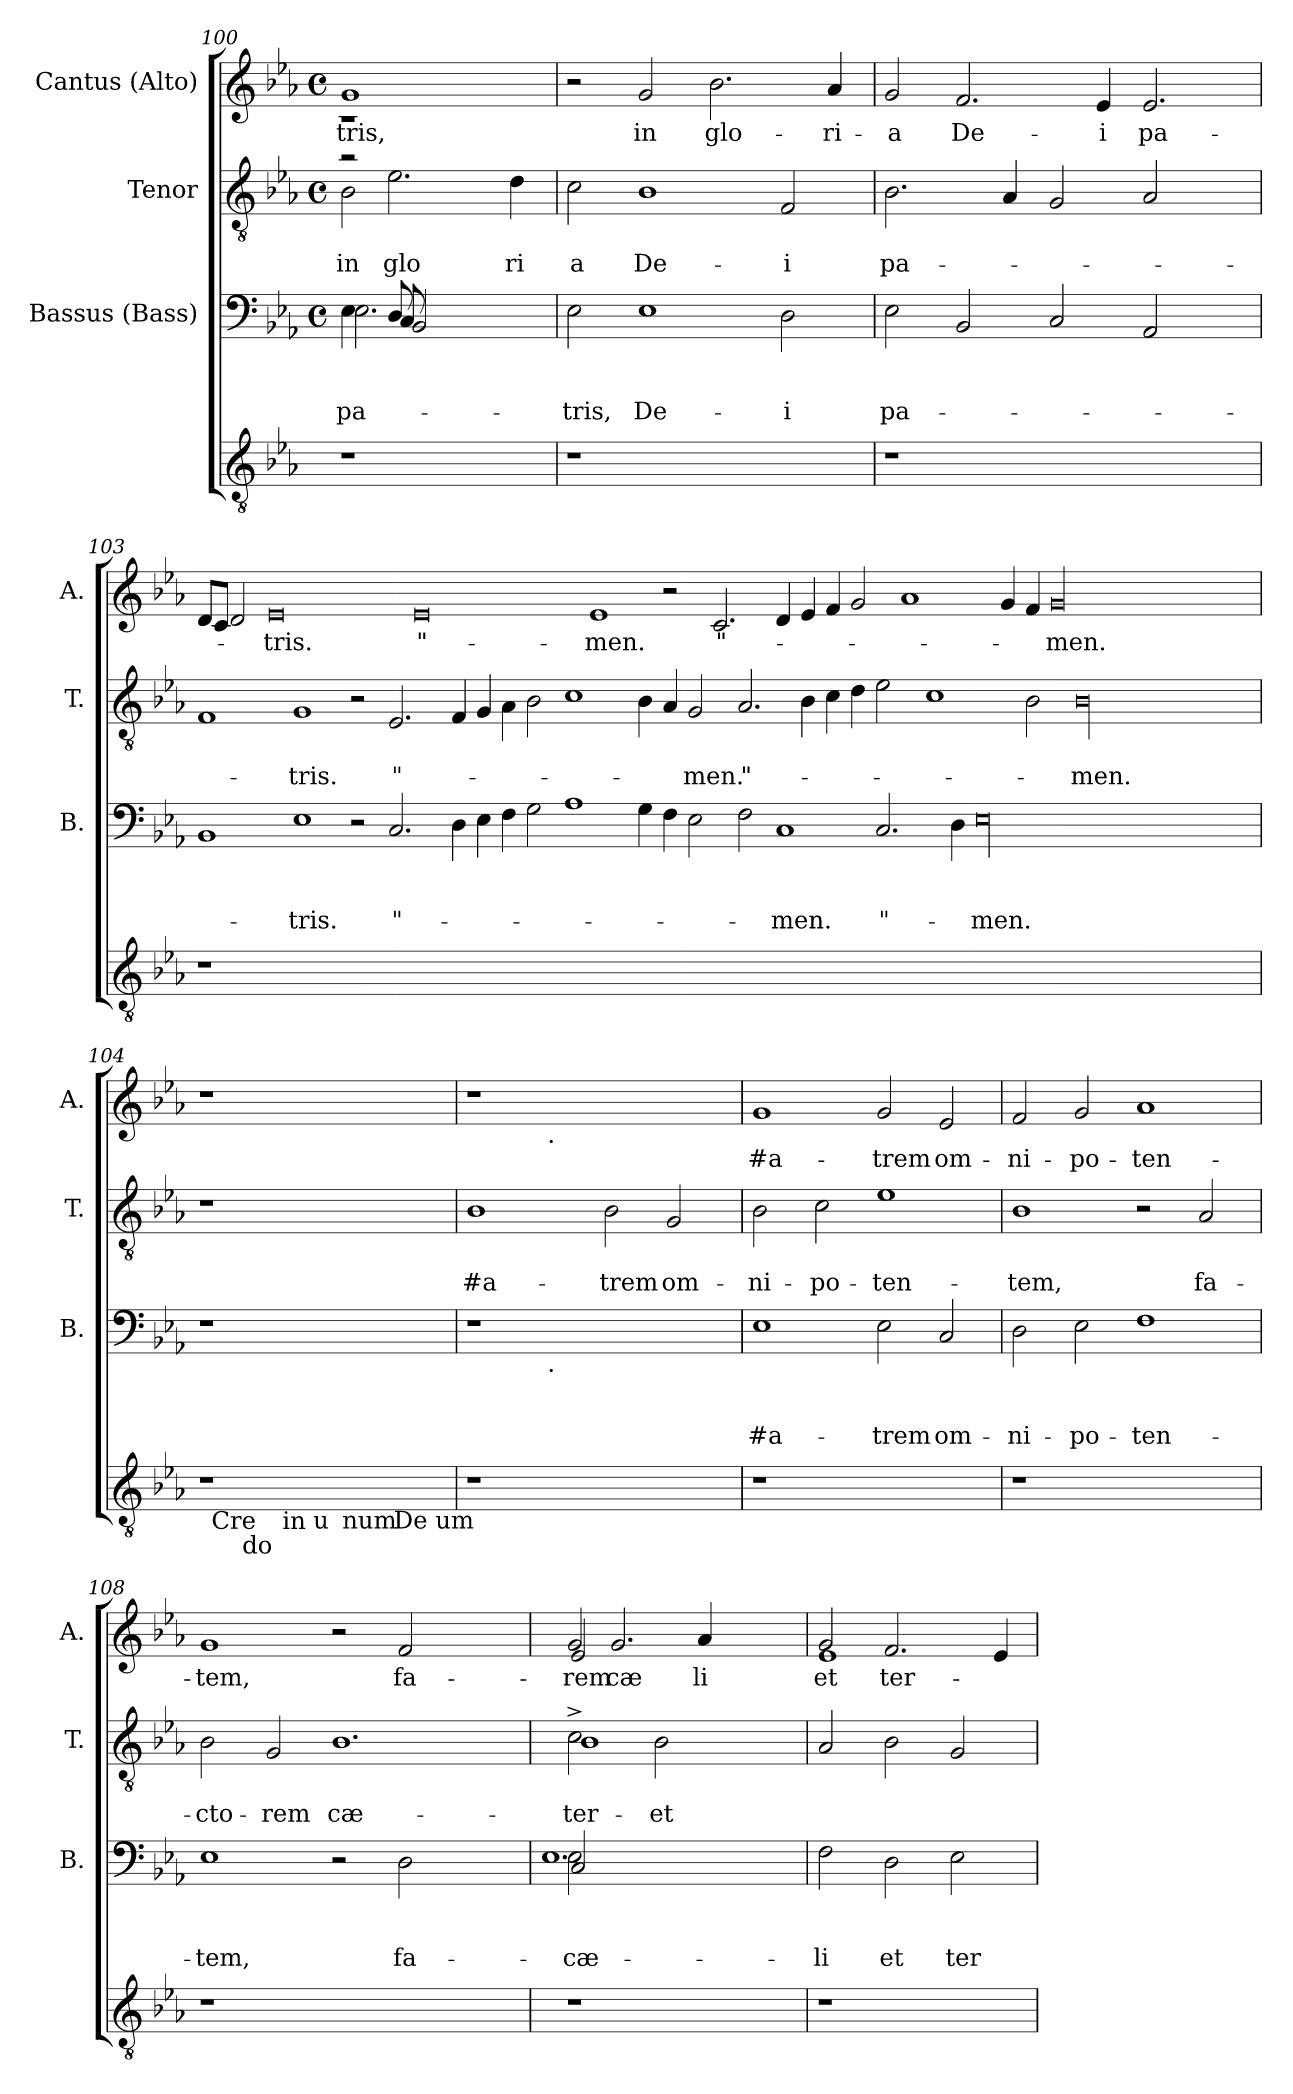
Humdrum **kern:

**kern	**kern	**text	**text	**text	**kern	**text	**text	**kern	**text
*part4	*part3	*part3	*part3	*part3	*part2	*part2	*part2	*part1	*part1
*staff4	*staff3	*staff3	*staff3	*staff3	*staff2	*staff2	*staff2	*staff1	*staff1
*	*I"Bassus (Bass)	*	*	*	*I"Tenor	*	*	*I"Cantus (Alto)	*
*	*I'B.	*	*	*	*I'T.	*	*	*I'A.	*
*clefGv2	*clefF4	*	*	*	*clefGv2	*	*	*clefG2	*
*k[b-e-a-]	*k[b-e-a-]	*	*	*	*k[b-e-a-]	*	*	*k[b-e-a-]	*
*E-:	*E-:	*	*	*	*E-:	*	*	*E-:	*
*	*M4/4	*	*	*	*M4/4	*	*	*M4/4	*
*	*met(c)	*	*	*	*met(c)	*	*	*met(c)	*
=100	=100	=100	=100	=100	=100	=100	=100	=100	=100
!	!	!	!	!LO:LY:b	!	!	!	!	!
*	*^	*	*	*	*	*	*	*	*
!	!	!	!	!	!LO:LY:b	!	!	!LO:LY:b	!	!LO:LY:b
*	*^	*	*	*	*	*^	*	*	*^	*
*	*	*	*^	*	*	*	*	*^	*	*	*	*	*
*	*	*	*	*	*	*	*	*	*	*^	*	*	*	*	*
1r	4E-\	2.E-\	4ryy	4ryy	.	.	pa-	2ra	2B-\	4ryy	2.ryy	.	in	1g	1rc	-tris,
!	!	!	!	!	!	!	!	!	!	!	!	!	!LO:LY:b	!	!	!
.	8D/	.	8C/	2BB-/	.	.	.	.	.	2.e-\	.	.	glo-	.	.	.
.	4ryy	.	4ryy	.	.	.	.	.	.	.	.	.	.	.	.	.
.	.	.	.	.	.	.	.	2ryy	2ryy	.	.	.	.	.	.	.
.	4.ryy	.	4.ryy	.	.	.	.	.	.	.	.	.	.	.	.	.
!	!	!	!	!	!	!	!	!	!	!	!	!	!LO:LY:b	!	!	!
.	.	4ryy	.	4ryy	.	.	.	.	.	.	4d\	.	-ri-	.	.	.
*	*	*	*	*	*	*	*	*	*	*	*	*	*	*v	*v	*
=101	=101	=101	=101	=101	=101	=101	=101	=101	=101	=101	=101	=101	=101	=101	=101
!	!	!	!	!	!	!	!LO:LY:b	!	!	!	!	!	!LO:LY:b	!	!
*	*v	*v	*v	*v	*	*	*	*	*	*	*	*	*	*	*
*	*	*	*	*	*v	*v	*v	*v	*	*	*	*
1r	2E-\	.	.	-tris,	2c\	.	-a	2r	.
!	!	!	!	!LO:LY:b	!	!	!LO:LY:b	!	!LO:LY:b
.	1E-	.	.	De-	1B-	.	De-	2g/	in
!	!	!	!	!	!	!	!	!	!LO:LY:b
1ryy	.	.	.	.	.	.	.	2.b-\	glo-
!	!	!	!	!LO:LY:b	!	!	!LO:LY:b	!	!
.	2D\	.	.	-i	2F/	.	-i	.	.
!	!	!	!	!	!	!	!	!	!LO:LY:b
.	.	.	.	.	.	.	.	4a-/	-ri-
=102	=102	=102	=102	=102	=102	=102	=102	=102	=102
!	!	!	!	!LO:LY:b	!	!	!LO:LY:b	!	!LO:LY:b
1r	2E-\	.	.	pa-	2.B-\	.	pa-	2g/	-a
!	!	!	!	!	!	!	!	!	!LO:LY:b
.	2BB-/	.	.	.	.	.	.	2.f/	De-
.	.	.	.	.	4A-/	.	.	.	.
1ryy	2C/	.	.	.	2G/	.	.	.	.
!	!	!	!	!	!	!	!	!	!LO:LY:b
.	.	.	.	.	.	.	.	4e-/	-i
!	!	!	!	!	!	!	!	!	!LO:LY:b
.	2AA-/	.	.	.	2A-/	.	.	2.e-/	pa-
4ryy	4ryy	.	.	.	4ryy	.	.	.	.
!!LO:LB:g=z
=103	=103	=103	=103	=103	=103	=103	=103	=103	=103
1r	1BB-	.	.	.	1F	.	.	8d/L	.
.	.	.	.	.	.	.	.	8c/J	.
.	.	.	.	.	.	.	.	2d/	.
!	!	!	!	!	!	!	!	!	!LO:LY:b
.	.	.	.	.	.	.	.	0e-	-tris.
!	!	!	!	!LO:LY:b	!	!	!LO:LY:b	!	!
000ryy	1E-	.	.	-tris.	1G	.	-tris.	.	.
.	2r	.	.	.	2r	.	.	.	.
!	!	!	!	!LO:LY:b	!	!	!LO:LY:b	!	!
.	2.C/	.	.	"-	2.E-/	.	"-	.	.
!	!	!	!	!	!	!	!	!	!LO:LY:b
.	.	.	.	.	.	.	.	0e-	"-
.	4D\	.	.	.	4F/	.	.	.	.
.	4E-\	.	.	.	4G/	.	.	.	.
.	4F\	.	.	.	4A-\	.	.	.	.
.	2G\	.	.	.	2B-\	.	.	.	.
.	1A-	.	.	.	1c	.	.	.	.
!	!	!	!	!	!	!	!	!	!LO:LY:b
.	.	.	.	.	.	.	.	1e-	-men.
.	4G\	.	.	.	4B-\	.	.	.	.
.	4F\	.	.	.	4A-/	.	.	2r	.
!	!	!	!	!	!	!	!LO:LY:b	!	!
.	2E-\	.	.	.	2G/	.	-men.	.	.
!	!	!	!	!	!	!	!	!	!LO:LY:b
.	.	.	.	.	.	.	.	2.c/	"-
!	!	!	!	!	!	!	!LO:LY:b	!	!
.	2F\	.	.	.	2.A-/	.	"-	.	.
!	!	!	!	!LO:LY:b	!	!	!	!	!
.	1C	.	.	-men.	.	.	.	4d/	.
.	.	.	.	.	4B-\	.	.	4e-/	.
.	.	.	.	.	4c\	.	.	4f/	.
.	.	.	.	.	4d\	.	.	2g/	.
!	!	!	!	!LO:LY:b	!	!	!	!	!
.	2.C/	.	.	"-	2e-\	.	.	.	.
.	.	.	.	.	.	.	.	1a-	.
.	.	.	.	.	1c	.	.	.	.
.	4D\	.	.	.	.	.	.	.	.
!	!	!	!	!LO:LY:b	!	!	!	!	!
00ryy	00E-	.	.	-men.	.	.	.	.	.
.	.	.	.	.	.	.	.	4g/	.
.	.	.	.	.	2B-\	.	.	4f/	.
!	!	!	!	!	!	!	!	!	!LO:LY:b
.	.	.	.	.	.	.	.	00g	-men.
!	!	!	!	!	!	!	!LO:LY:b	!	!
.	.	.	.	.	00B-	.	-men.	.	.
1ryy	1ryy	.	.	.	.	.	.	.	.
.	.	.	.	.	.	.	.	4ryy	.
!!LO:PB:g=z
=104!	=104!	=104!	=104!	=104!	=104!	=104!	=104!	=104!	=104!
*^	*	*	*	*	*	*	*	*	*
*	*^	*	*	*	*	*	*	*	*	*
*	*	*^	*	*	*	*	*	*	*	*	*
*	*	*	*^	*	*	*	*	*	*	*	*	*
*	*	*	*	*^	*	*	*	*	*	*	*	*	*
*	*	*	*	*	*^	*	*	*	*	*	*	*	*	*
1r	32ryy	8.ryy	4ryy	2ryy	2ryy	2ryy	1r	.	.	.	1r	.	.	1r	.
!	!LO:TX:b:t=Cre	!	!	!	!	!	!	!	!	!	!	!	!	!	!
.	2ryy	.	.	.	.	.	.	.	.	.	.	.	.	.	.
!	!	!LO:TX:b:t=do	!	!	!	!	!	!	!	!	!	!	!	!	!
.	.	2ryy	.	.	.	.	.	.	.	.	.	.	.	.	.
.	.	.	16.ryy	.	.	.	.	.	.	.	.	.	.	.	.
!	!	!	!LO:TX:b:t=in	!	!	!	!	!	!	!	!	!	!	!	!
.	.	.	2ryy	.	.	.	.	.	.	.	.	.	.	.	.
!	!	!	!	!LO:TX:b:t=u	!	!	!	!	!	!	!	!	!	!	!
.	.	.	.	2ryy	16.ryy	4ryy	.	.	.	.	.	.	.	.	.
.	4...ryy	.	.	.	.	.	.	.	.	.	.	.	.	.	.
!	!	!	!	!	!LO:TX:b:t=num	!	!	!	!	!	!	!	!	!	!
.	.	.	.	.	4ryy	.	.	.	.	.	.	.	.	.	.
.	.	4ryy	.	.	.	.	.	.	.	.	.	.	.	.	.
.	.	.	.	.	.	32ryy	.	.	.	.	.	.	.	.	.
!	!	!	!	!	!	!LO:TX:b:t=De um	!	!	!	!	!	!	!	!	!
.	.	.	.	.	.	8..ryy	.	.	.	.	.	.	.	.	.
.	.	.	8ryy	.	8ryy	.	.	.	.	.	.	.	.	.	.
.	.	16ryy	.	.	.	.	.	.	.	.	.	.	.	.	.
.	.	.	32ryy	.	32ryy	.	.	.	.	.	.	.	.	.	.
!!LO:LB:g=z
=105	=105	=105	=105	=105	=105	=105	=105	=105	=105	=105	=105	=105	=105	=105	=105
!	!	!	!	!	!	!	!	!	!	!	!	!	!LO:LY:b	!	!
*v	*v	*v	*v	*v	*v	*v	*^	*	*	*	*	*	*	*^	*
1r	1r	2ryy	.	.	.	1B-	.	#a-	1r	2ryy	.
.	.	16ryy	.	.	.	.	.	.	.	16ryy	.
!	!	!	!	!	!	!	!	!	!	!LO:TX:b:t=.	!
!	!	!LO:TX:b:t=.	!	!	!	!	!	!	!	!	!
.	.	1ryy	.	.	.	.	.	.	.	1ryy	.
!	!	!	!	!	!	!	!	!LO:LY:b	!	!	!
1ryy	1ryy	.	.	.	.	2B-\	.	-trem	1ryy	.	.
!	!	!	!	!	!	!	!	!LO:LY:b	!	!	!
.	.	.	.	.	.	2G/	.	om-	.	.	.
.	.	4..ryy	.	.	.	.	.	.	.	4..ryy	.
=106	=106	=106	=106	=106	=106	=106	=106	=106	=106	=106	=106
!	!	!	!	!	!LO:LY:b	!	!	!LO:LY:b	!	!	!LO:LY:b
*	*v	*v	*	*	*	*	*	*	*v	*v	*
1r	1E-	.	.	#a-	2B-\	.	-ni-	1g	#a-
!	!	!	!	!	!	!	!LO:LY:b	!	!
.	.	.	.	.	2c\	.	-po-	.	.
!	!	!	!	!LO:LY:b	!	!	!LO:LY:b	!	!LO:LY:b
1ryy	2E-\	.	.	-trem	1e-	.	-ten-	2g/	-trem
!	!	!	!	!LO:LY:b	!	!	!	!	!LO:LY:b
.	2C/	.	.	om-	.	.	.	2e-/	om-
=107	=107	=107	=107	=107	=107	=107	=107	=107	=107
!	!	!	!	!LO:LY:b	!	!	!LO:LY:b	!	!LO:LY:b
1r	2D\	.	.	-ni-	1B-	.	-tem,	2f/	-ni-
!	!	!	!	!LO:LY:b	!	!	!	!	!LO:LY:b
.	2E-\	.	.	-po-	.	.	.	2g/	-po-
!	!	!	!	!LO:LY:b	!	!	!	!	!LO:LY:b
1ryy	1F	.	.	-ten-	2r	.	.	1a-	-ten-
!	!	!	!	!	!	!	!LO:LY:b	!	!
.	.	.	.	.	2A-/	.	fa-	.	.
=108	=108	=108	=108	=108	=108	=108	=108	=108	=108
!	!	!	!	!LO:LY:b	!	!	!LO:LY:b	!	!LO:LY:b
1r	1E-	.	.	-tem,	2B-\	.	-cto-	1g	-tem,
!	!	!	!	!	!	!	!LO:LY:b	!	!
.	.	.	.	.	2G/	.	-rem	.	.
!	!	!	!	!	!	!	!LO:LY:b	!	!
1.ryy	2r	.	.	.	1.B-	.	cæ-	2r	.
!	!	!	!	!LO:LY:b	!	!	!	!	!LO:LY:b
.	2D\	.	.	fa-	.	.	.	2f/	fa-
.	2ryy	.	.	.	.	.	.	2ryy	.
=109	=109	=109	=109	=109	=109	=109	=109	=109	=109
!	!	!	!	!LO:LY:b	!	!	!	!	!
*	*^	*	*	*	*	*	*	*	*
!	!	!	!	!	!LO:LY:b	!	!	!	!	!
*	*	*^	*	*	*	*	*	*	*	*
!	!	!	!	!	!	!LO:LY:b	!	!	!LO:LY:b	!	!
*	*	*	*	*	*	*	*^	*	*	*	*
!	!	!	!	!	!	!	!	!	!	!LO:LY:b	!	!LO:LY:b
*	*	*	*	*	*	*	*	*	*	*	*^	*
!	!	!	!	!	!	!	!	!	!	!	!	!	!LO:LY:b
*	*	*	*	*	*	*	*	*	*	*	*^	*^	*
1r	2E-\	2C/	1.E-	.	.	cæ-	2c^<\	1B-	.	ter-	2g/	2e-/	4ryy	2.ryy	-rem
!	!	!	!	!	!	!	!	!	!	!	!	!	!	!	!LO:LY:b
.	.	.	.	.	.	.	.	.	.	.	.	.	2.g/	.	cæ-
!	!	!	!	!	!	!	!	!	!	!LO:LY:b	!	!	!	!	!
.	1ryy	1ryy	.	.	.	.	2B-\	.	.	et	2ryy	2ryy	.	.	.
!	!	!	!	!	!	!	!	!	!	!	!	!	!	!	!LO:LY:b
.	.	.	.	.	.	.	.	.	.	.	.	.	.	4a-/	-li
2ryy	.	.	.	.	.	.	2ryy	2ryy	.	.	2ryy	2ryy	2ryy	2ryy	.
*	*v	*v	*v	*	*	*	*	*	*	*	*	*	*	*	*
=110	=110	=110	=110	=110	=110	=110	=110	=110	=110	=110	=110	=110	=110
!	!	!	!	!LO:LY:b	!	!	!	!	!	!	!	!	!LO:LY:b
*	*	*	*	*	*v	*v	*	*	*	*	*	*	*
*	*	*	*	*	*	*	*	*	*v	*v	*v	*
1r	2F\	.	.	-li	2A-/	.	.	2g/	1e-	et
!	!	!	!	!LO:LY:b	!	!	!	!	!	!LO:LY:b
.	2D\	.	.	et	2B-\	.	.	2.f/	.	ter-
!	!	!	!	!LO:LY:b	!	!	!	!	!	!
2ryy	2E-\	.	.	ter-	2G/	.	.	.	2ryy	.
.	.	.	.	.	.	.	.	4e-/	.	.
*	*	*	*	*	*	*	*	*v	*v	*
=	=	=	=	=	=	=	=	=	=
*-	*-	*-	*-	*-	*-	*-	*-	*-	*-
